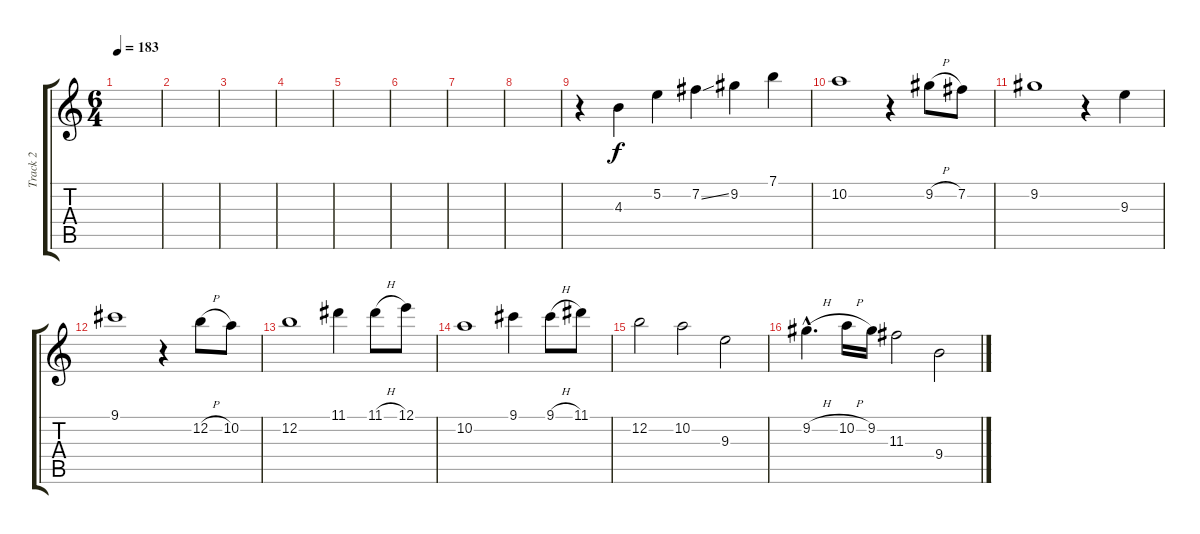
\track ("Track 2" "Track 2") {instrument acousticguitarnylon}
\staff {score tabs}
\tuning (E4 B3 G3 D3 A2 E2) {hide}
\ts (6 4)
\tempo 183
\clef g2
\ks c
|
|
|
|
|
|
|
|
r.4 4.3.4 5.2.4 7.2{ss}.4 9.2.4 7.1.4 |
10.2.1 r.4 9.2{h}.8 7.2.8 |
9.2.1 r.4 9.3.4 |
9.1.1 r.4 12.2{h}.8 10.2.8 |
12.2.1 11.1.4 11.1{h}.8 12.1.8 |
10.2.1 9.1.4 9.1{h}.8 11.1.8 |
12.2.2 10.2.2 9.3.2 |
9.2{h hac}.4{d} 10.2{h}.16 9.2.16 11.3.2 9.4.2
